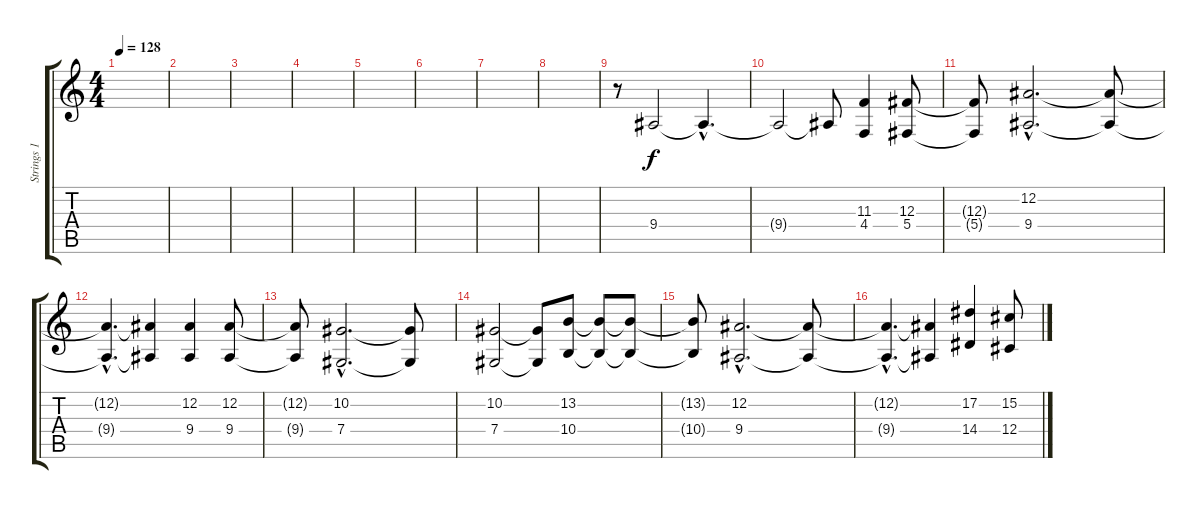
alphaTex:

\track ("Strings 1" "Strings 1") {instrument stringensemble1}
\staff {score tabs}
\tuning (Eb4 Bb3 Gb3 Db3 Ab2 Eb2) {hide}
\ts (4 4)
\tempo 128
\clef g2
\ks c
|
|
|
|
|
|
|
|
r.8{volume 14 balance 2} 9.4.2 9.4{hac t}.4{d} |
9.4{t}.2 9.4{t}.8 (11.3 4.4).4 (12.3 5.4).8 |
(12.3{t} 5.4{t}).8 (12.2{hac} 9.4{hac}).2{d} (12.2{t} 9.4{t}).8 |
(12.2{hac t} 9.4{hac t}).4{d} (12.2{t} 9.4{t}).4 (12.2 9.4).4 (12.2 9.4).8 |
(12.2{t} 9.4{t}).8 (10.2{hac} 7.4{hac}).2{d} (10.2{t} 7.4{t}).8 |
(10.2 7.4).2 (10.2{t} 7.4{t}).8 (13.2 10.4).8 (13.2{t} 10.4{t}).8 (13.2{t} 10.4{t}).8 |
(13.2{t} 10.4{t}).8 (12.2{hac} 9.4{hac}).2{d} (12.2{t} 9.4{t}).8 |
(12.2{hac t} 9.4{hac t}).4{d} (12.2{t} 9.4{t}).4 (17.2 14.4).4{volume 14} (15.2 12.4).8
